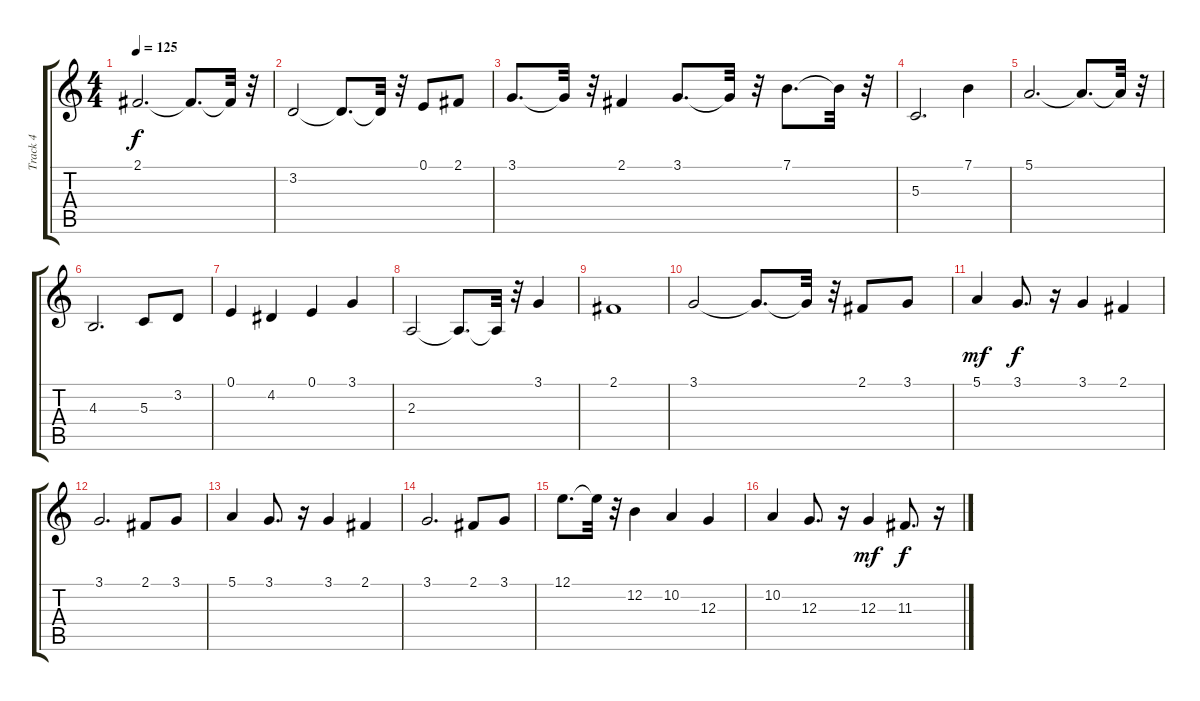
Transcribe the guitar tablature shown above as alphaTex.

\track ("Track 4" "Track 4") {instrument pad1newage}
\staff {score tabs}
\tuning (E4 B3 G3 D3 A2 E2) {hide}
\ts (4 4)
\tempo 125
\clef g2
\ks c
2.1.2{d dy f} 2.1{t}.8{d} 2.1{t}.32 r.32 |
3.2.2 3.2{t}.8{d} 3.2{t}.32 r.32 0.1.8 2.1.8 |
3.1.8{d} 3.1{t}.32 r.32 2.1.4 3.1.8{d} 3.1{t}.32 r.32 7.1.8{d} 7.1{t}.32 r.32 |
5.3.2{d} 7.1.4 |
5.1.2{d} 5.1{t}.8{d} 5.1{t}.32 r.32 |
4.3.2{d} 5.3.8 3.2.8 |
0.1.4 4.2.4 0.1.4 3.1.4 |
2.3.2 2.3{t}.8{d} 2.3{t}.32 r.32 3.1.4 |
2.1.1 |
3.1.2 3.1{t}.8{d} 3.1{t}.32 r.32 2.1.8 3.1.8 |
5.1.4{dy mf} 3.1.8{d dy f} r.16 3.1.4 2.1.4 |
3.1.2{d} 2.1.8 3.1.8 |
5.1.4 3.1.8{d} r.16 3.1.4 2.1.4 |
3.1.2{d} 2.1.8 3.1.8 |
12.1.8{d} 12.1{t}.32 r.32 12.2.4 10.2.4 12.3.4 |
10.2.4 12.3.8{d} r.16 12.3.4{dy mf} 11.3.8{d dy f} r.16
